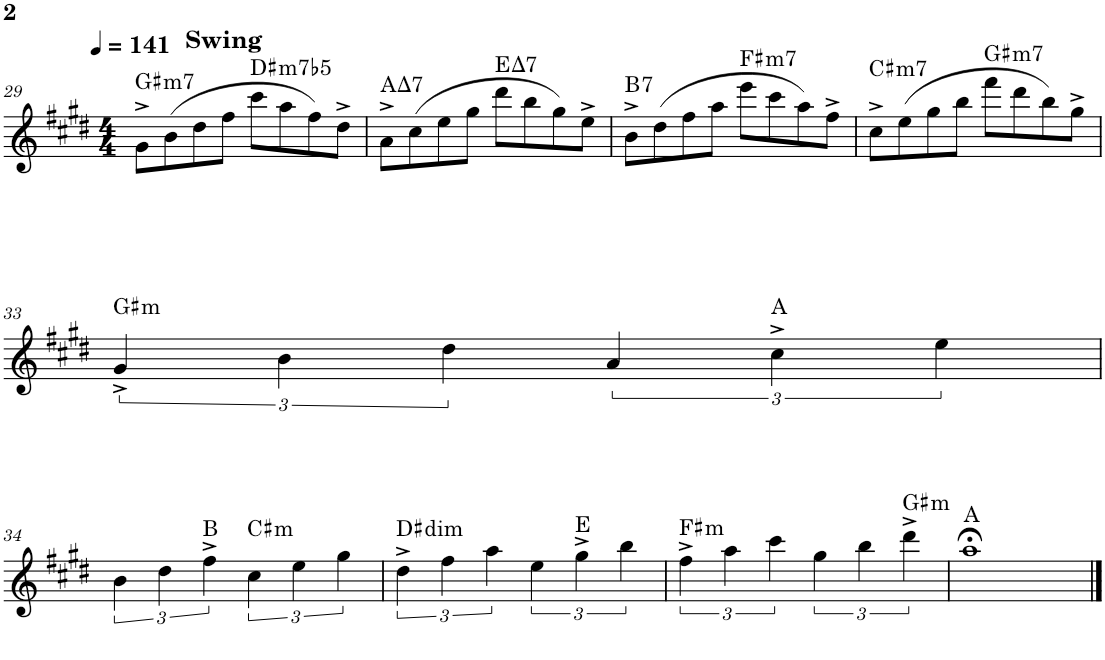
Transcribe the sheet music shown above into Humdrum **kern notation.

**kern	**harte
*part1	*part1
*staff1	*
*I"Alto Saxophone	*
*I'A. Sax.	*
!!LO:PB:g=z
*clefG2	*
*Trd5c9	*
*k[f#c#g#d#]	*
*M4/4	*
*MM141	*
=29	=29
!LO:TX:a:B:t=Swing	!LO:H:kt=m7
8g#^\L	G#:min7
(8b\	.
8dd#\	.
8ff#\J	.
!	!LO:H:kt=m7b5
8ccc#\L	D#:hdim7
8aa\	.
8ff#\)	.
8dd#^\J	.
=30	=30
!	!LO:H:kt=7
8a^\L	A:maj7
(8cc#\	.
8ee\	.
8gg#\J	.
!	!LO:H:kt=7
8ddd#\L	E:maj7
8bb\	.
8gg#\)	.
8ee^\J	.
=31	=31
!	!LO:H:kt=7
8b^\L	B:7
(8dd#\	.
8ff#\	.
8aa\J	.
!	!LO:H:kt=m7
8eee\L	F#:min7
8ccc#\	.
8aa\)	.
8ff#^\J	.
=32	=32
!	!LO:H:kt=m7
8cc#^\L	C#:min7
(8ee\	.
8gg#\	.
8bb\J	.
!	!LO:H:kt=m7
8fff#\L	G#:min7
8ddd#\	.
8bb\)	.
8gg#^\J	.
!!LO:LB:g=z
=33	=33
!	!LO:H:kt=m
6g#^/	G#:min
6b\	.
6dd#\	.
6a/	.
6cc#^\	A:maj
6ee\	.
!!LO:LB:g=z
=34	=34
6b\	.
6dd#\	.
6ff#^\	B:maj
!	!LO:H:kt=m
6cc#\	C#:min
6ee\	.
6gg#\	.
=35	=35
!	!LO:H:kt=dim
6dd#^\	D#:dim
6ff#\	.
6aa\	.
6ee\	.
6gg#^\	E:maj
6bb\	.
=36	=36
!	!LO:H:kt=m
6ff#^\	F#:min
6aa\	.
6ccc#\	.
6gg#\	.
6bb\	.
!	!LO:H:kt=m
6ddd#^\	G#:min
=37	=37
1aa;<	A:maj
==	==
*-	*-
